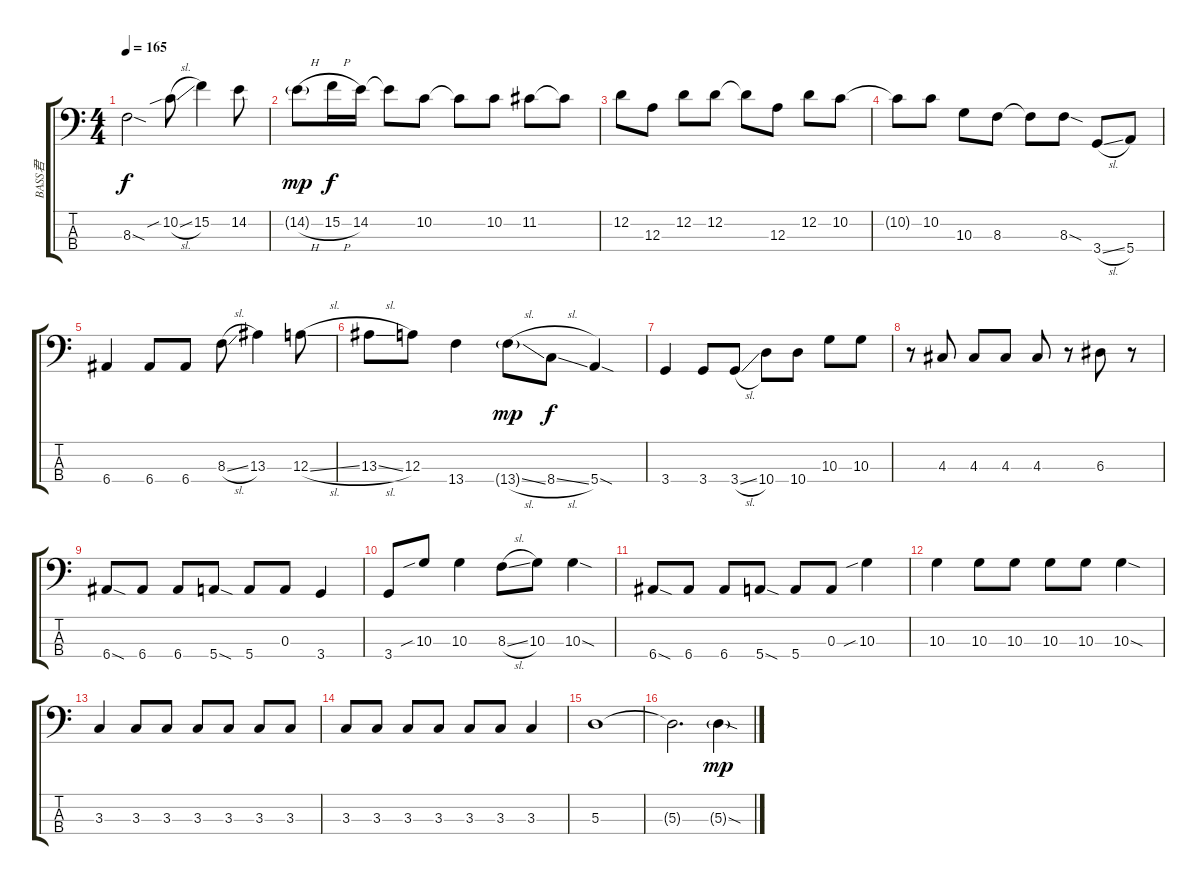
\track ("BASS君" "BASS君") {instrument electricbassfinger}
\staff {score tabs}
\tuning (G2 D2 A1 E1) {hide}
\ts (4 4)
\tempo 165
\clef f4
\ks c
8.3{sod}.2{dy f} 10.2{sib sl}.8 15.2.4 14.2.8 |
14.2{h g}.8{dy mp} 15.2{h}.16{dy f} 14.2.16 14.2{t}.8 10.2.8 10.2{t}.8 10.2.8 11.2.8 11.2{t}.8 |
12.2.8 12.3.8 12.2.8 12.2.8 12.2{t}.8 12.3.8 12.2.8 10.2.8 |
10.2{t}.8 10.2.8 10.3.8 8.3.8 8.3{t}.8 8.3{sod}.8 3.4{sl}.8 5.4.8 |
6.4.4 6.4.8 6.4.8 8.3{sl}.8 13.3.4 12.3{sl}.8 |
13.3{sl}.8 12.3.8 13.4.4 13.4{sl g}.8{dy mp} 8.4{sl}.8{dy f} 5.4{sod}.4 |
3.4.4 3.4.8 3.4{sl}.8 10.4.8 10.4.8 10.3.8 10.3.8 |
r.8 4.3.8 4.3.8 4.3.8 4.3.8 r.8 6.3.8 r.8 |
6.4{sod}.8 6.4.8 6.4.8 5.4{sod}.8 5.4.8 0.3.8 3.4.4 |
3.4.8 10.3{sib}.8 10.3.4 8.3{sl}.8 10.3.8 10.3{sod}.4 |
6.4{sod}.8 6.4.8 6.4.8 5.4{sod}.8 5.4.8 0.3.8 10.3{sib}.4 |
10.3.4 10.3.8 10.3.8 10.3.8 10.3.8 10.3{sod}.4 |
3.3.4 3.3.8 3.3.8 3.3.8 3.3.8 3.3.8 3.3.8 |
3.3.8 3.3.8 3.3.8 3.3.8 3.3.8 3.3.8 3.3.4 |
5.3.1 |
5.3{t}.2{d} 5.3{sod g}.4{dy mp}
